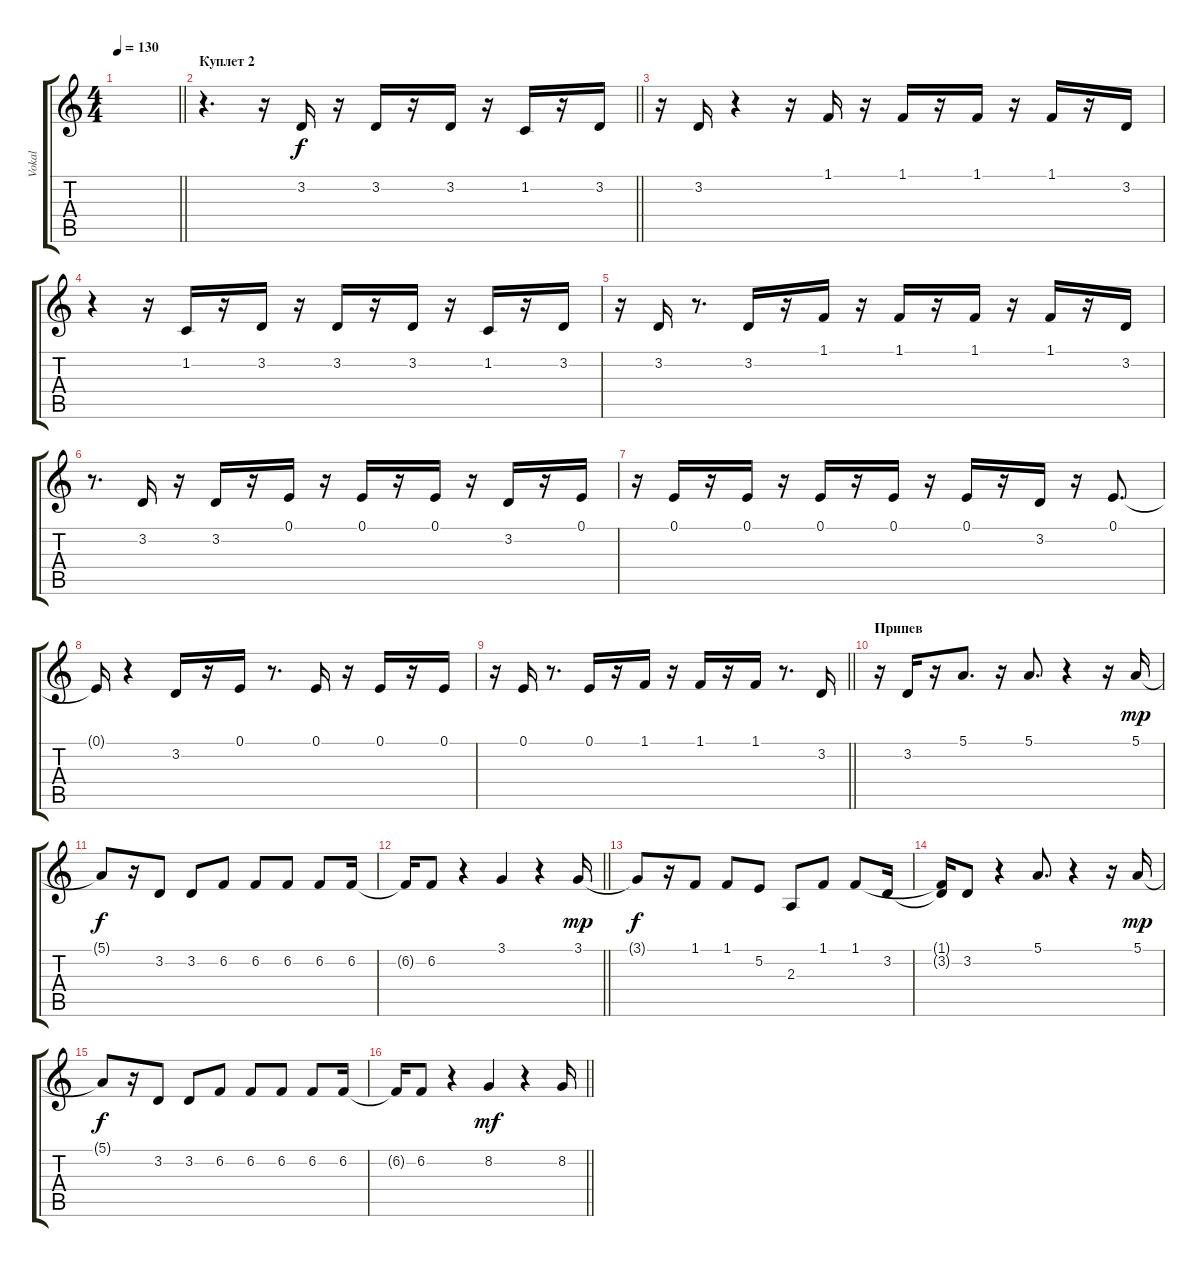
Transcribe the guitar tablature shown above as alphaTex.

\track ("Vokal" "Vokal") {instrument brasssection}
\staff {score tabs}
\tuning (E4 B3 G3 D3 A2 E2) {hide}
\ts (4 4)
\tempo 130
\clef g2
\barLineRight lightlight
\ks c
|
\section ("" "Куплет 2")
\barLineRight lightlight
r.4{d} r.16 3.2.16 r.16 3.2.16 r.16 3.2.16 r.16 1.2.16 r.16 3.2.16 |
\section ("" "")
r.16 3.2.16 r.4 r.16 1.1.16 r.16 1.1.16 r.16 1.1.16 r.16 1.1.16 r.16 3.2.16 |
r.4 r.16 1.2.16 r.16 3.2.16 r.16 3.2.16 r.16 3.2.16 r.16 1.2.16 r.16 3.2.16 |
r.16 3.2.16 r.8{d} 3.2.16 r.16 1.1.16 r.16 1.1.16 r.16 1.1.16 r.16 1.1.16 r.16 3.2.16 |
r.8{d} 3.2.16 r.16 3.2.16 r.16 0.1.16 r.16 0.1.16 r.16 0.1.16 r.16 3.2.16 r.16 0.1.16 |
r.16 0.1.16 r.16 0.1.16 r.16 0.1.16 r.16 0.1.16 r.16 0.1.16 r.16 3.2.16 r.16 0.1.8{d} |
0.1{t}.16 r.4 3.2.16 r.16 0.1.16 r.8{d} 0.1.16 r.16 0.1.16 r.16 0.1.16 |
\barLineRight lightlight
r.16 0.1.16 r.8{d} 0.1.16 r.16 1.1.16 r.16 1.1.16 r.16 1.1.16 r.8{d} 3.2.16 |
\section ("" "Припев")
r.16 3.2.16 r.16 5.1.8{d} r.16 5.1.8{d} r.4 r.16 5.1.16{dy mp} |
5.1{t}.8{dy f} r.16 3.2.8 3.2.8 6.2.8 6.2.8 6.2.8 6.2.8 6.2.16 |
\barLineRight lightlight
6.2{t}.16 6.2.8 r.4 3.1.4 r.4 3.1.16{dy mp} |
3.1{t}.8{dy f} r.16 1.1.8 1.1.8 5.2.8 2.3.8 1.1.8 1.1.8 3.2.16 |
(1.1{t} 3.2{t}).16 3.2.8 r.4 5.1.8{d} r.4 r.16 5.1.16{dy mp} |
5.1{t}.8{dy f} r.16 3.2.8 3.2.8 6.2.8 6.2.8 6.2.8 6.2.8 6.2.16 |
\barLineRight lightlight
6.2{t}.16 6.2.8 r.4 8.2.4{dy mf} r.4 8.2.16
